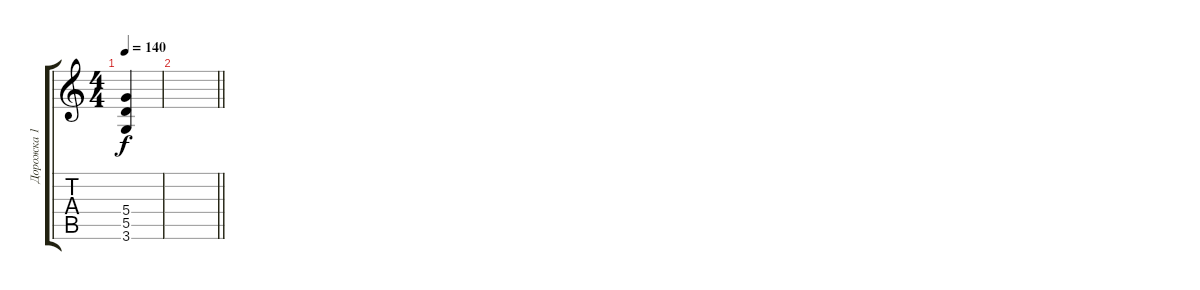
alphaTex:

\track ("Дорожка 1" "Дорожка 1") {instrument distortionguitar}
\staff {score tabs}
\tuning (E4 B3 G3 D3 A2 E2) {hide}
\ts (4 4)
\tempo 140
\clef g2
\ks c
(5.4 5.5 3.6).4{dy f} |
\barLineRight lightlight
